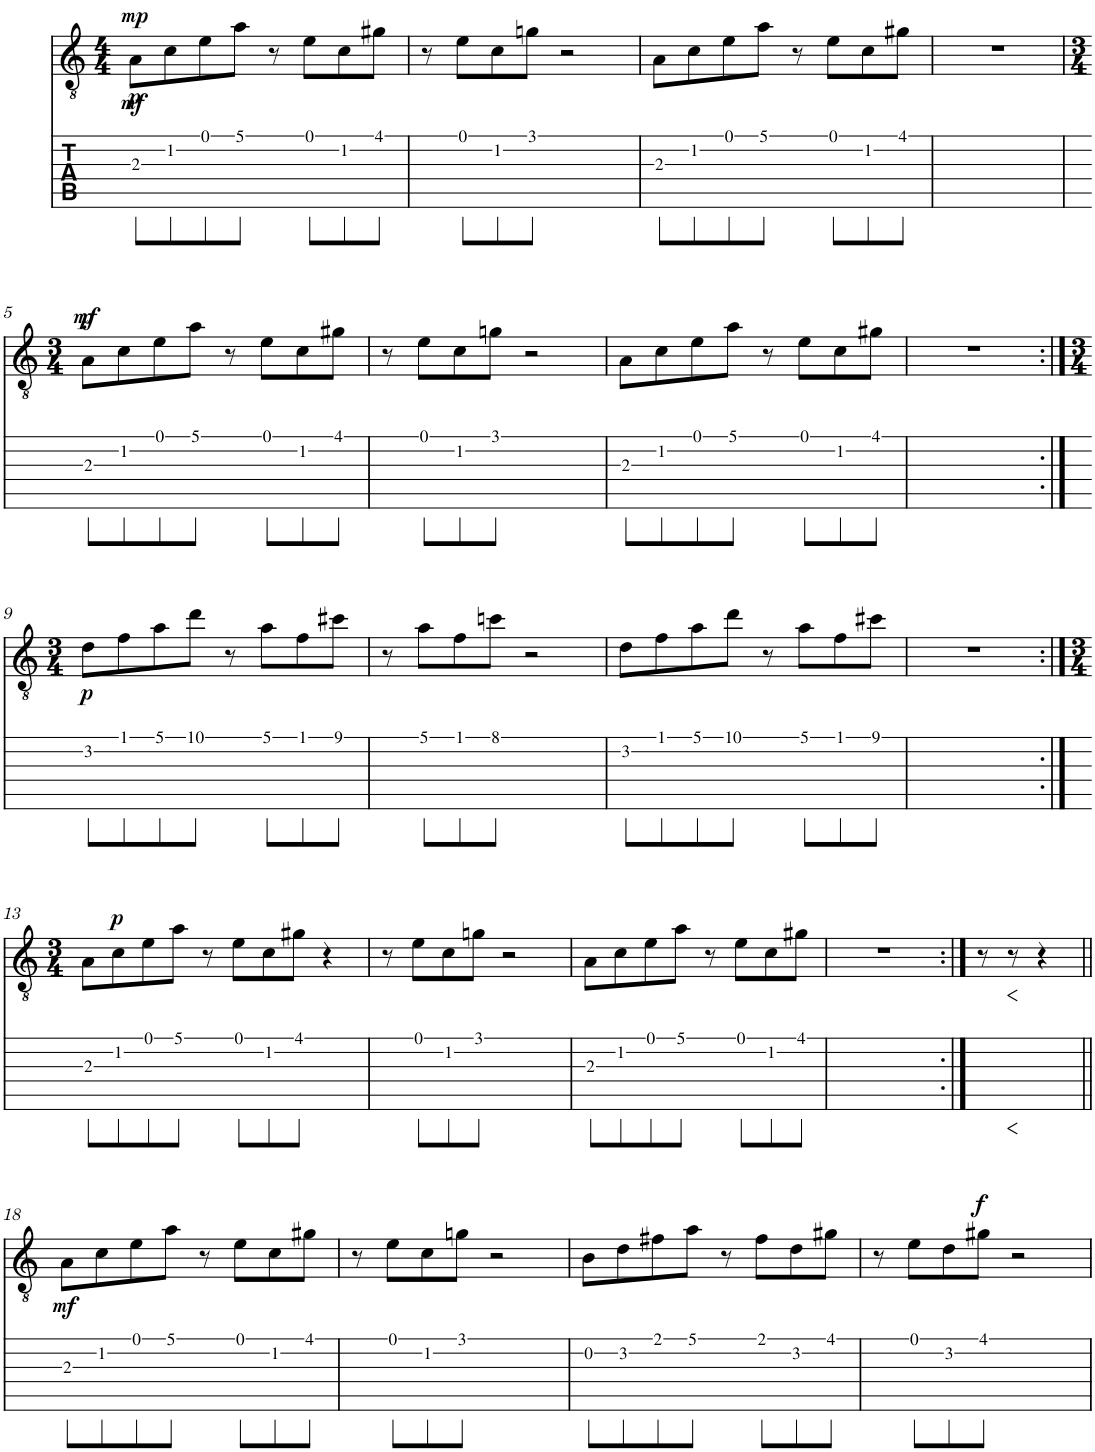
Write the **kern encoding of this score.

**kern	**kern	**dynam
*part1	*part1	*part1
*staff2	*staff1	*staff1/2
*I"Classical Guitar	*	*
*I'Guit.	*	*
*stria6	*	*
*	*clefGv2	*
*k[]	*k[]	*
*M4/4	*M4/4	*
=1	=1	=1
!	!	!LO:DY:a
!	!	!LO:DY:n=1:b
!	!	!LO:DY:n=2:b
8A\L	8A\L	mp mf p
8c\	8c\	.
8e\	8e\	.
8a\J	8a\J	.
8r	8r	.
8e\L	8e\L	.
8c\	8c\	.
8g#X\J	8g#X\J	.
=2	=2	=2
8r	8r	.
8e\L	8e\L	.
8c\	8c\	.
8gn\J	8gn\J	.
2r	2r	.
=3	=3	=3
8A\L	8A\L	.
8c\	8c\	.
8e\	8e\	.
8a\J	8a\J	.
8r	8r	.
8e\L	8e\L	.
8c\	8c\	.
8g#X\J	8g#X\J	.
=4	=4	=4
1r	1r	.
!!LO:LB:g=z
=5	=5	=5
*M3/4	*M3/4	*
!	!	!LO:DY:a
!	!	!LO:DY:n=1:a
8A\L	8A\L	mf p
8c\	8c\	.
8e\	8e\	.
8a\J	8a\J	.
8r	8r	.
8e\L	8e\L	.
8c\	8c\	.
8g#X\J	8g#X\J	.
=6	=6	=6
8r	8r	.
8e\L	8e\L	.
8c\	8c\	.
8gn\J	8gn\J	.
4r	4r	.
=7	=7	=7
8A\L	8A\L	.
4r	4r	.
8c\	8c\	.
8e\	8e\	.
8a\J	8a\J	.
8r	8r	.
8e\L	8e\L	.
8c\	8c\	.
8g#X\J	8g#X\J	.
=8	=8	=8
2.r	2.r	.
!!LO:LB:g=z
=9:|!	=9:|!	=9:|!
*M3/4	*M3/4	*
!	!	!LO:DY:b
8d\L	8d\L	p
4r	8f\	.
.	8a\	.
8f\	8dd\J	.
8a\	8r	.
8dd\J	8a\L	.
8r	8f\	.
8a\L	8cc#X\J	.
8f\	4ryy	.
8cc#X\J	.	.
=10	=10	=10
8r	8r	.
8a\L	8a\L	.
8f\	8f\	.
8ccn\J	8ccn\J	.
4r	4r	.
=11	=11	=11
8d\L	8d\L	.
4r	4r	.
8f\	8f\	.
8a\	8a\	.
8dd\J	8dd\J	.
8r	8r	.
8a\L	8a\L	.
8f\	8f\	.
8cc#X\J	8cc#X\J	.
=12	=12	=12
2.r	2.r	.
!!LO:LB:g=z
=13:|!	=13:|!	=13:|!
*M3/4	*M3/4	*
8A\L	8A\L	.
!	!	!LO:DY:a
4r	8c\	p
.	8e\	.
8c\	8a\J	.
8e\	8r	.
8a\J	8e\L	.
8r	8c\	.
8e\L	8g#X\J	.
8c\	4r	.
8g#X\J	.	.
4r	4ryy	.
=14	=14	=14
8r	8r	.
8e\L	8e\L	.
8c\	8c\	.
8gn\J	8gn\J	.
4r	4r	.
=15	=15	=15
8A\L	8A\L	.
4r	4r	.
8c\	8c\	.
8e\	8e\	.
8a\J	8a\J	.
8r	8r	.
8e\L	8e\L	.
8c\	8c\	.
8g#X\J	8g#X\J	.
=16	=16	=16
2.r	2.r	.
=17:|!	=17:|!	=17:|!
8r	8r	.
4r	8r	[ [
.	4r	.
8r	.	.
4r	4ryy	.
!!LO:LB:g=z
=18||	=18||	=18||
!	!	!LO:DY:b
8A\L	8A\L	mf
8c\	8c\	.
8e\	8e\	.
8a\J	8a\J	.
8r	8r	.
8e\L	8e\L	.
8c\	8c\	.
8g#X\J	8g#X\J	.
=19	=19	=19
8r	8r	.
8e\L	8e\L	.
8c\	8c\	.
8gn\J	8gn\J	.
4r	4r	.
=20	=20	=20
8B\L	8B\L	.
4r	4r	.
8d\	8d\	.
8f#X\	8f#X\	.
8a\J	8a\J	.
8r	8r	.
8f#\L	8f#\L	.
8d\	8d\	.
8g#X\J	8g#X\J	.
=21	=21	=21
8r	8r	.
8e\L	8e\L	.
8d\	8d\	.
!	!	!LO:DY:a
8g#X\J	8g#X\J	f
4r	4r	.
=22	=22	=22
4r	4r	.
=	=	=
*-	*-	*-
